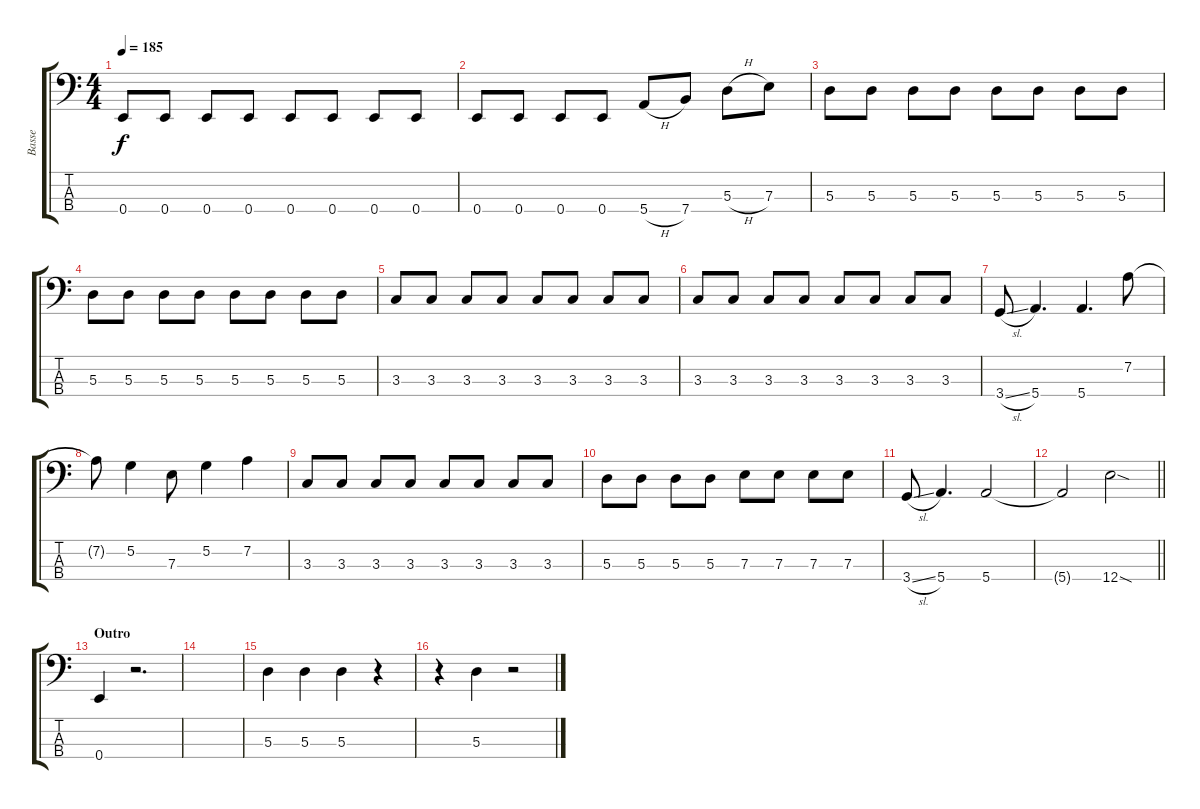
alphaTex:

\track ("Basse" "Basse") {instrument electricbassfinger}
\staff {score tabs}
\tuning (G2 D2 A1 E1) {hide}
\ts (4 4)
\tempo 185
\clef f4
\ks c
0.4.8{dy f} 0.4.8 0.4.8 0.4.8 0.4.8 0.4.8 0.4.8 0.4.8 |
0.4.8 0.4.8 0.4.8 0.4.8 5.4{h}.8 7.4.8 5.3{h}.8 7.3.8 |
5.3.8 5.3.8 5.3.8 5.3.8 5.3.8 5.3.8 5.3.8 5.3.8 |
5.3.8 5.3.8 5.3.8 5.3.8 5.3.8 5.3.8 5.3.8 5.3.8 |
3.3.8 3.3.8 3.3.8 3.3.8 3.3.8 3.3.8 3.3.8 3.3.8 |
3.3.8 3.3.8 3.3.8 3.3.8 3.3.8 3.3.8 3.3.8 3.3.8 |
3.4{sl}.8 5.4.4{d} 5.4.4{d} 7.2.8 |
7.2{t}.8 5.2.4 7.3.8 5.2.4 7.2.4 |
3.3.8 3.3.8 3.3.8 3.3.8 3.3.8 3.3.8 3.3.8 3.3.8 |
5.3.8 5.3.8 5.3.8 5.3.8 7.3.8 7.3.8 7.3.8 7.3.8 |
3.4{sl}.8 5.4.4{d} 5.4.2 |
\barLineRight lightlight
5.4{t}.2 12.4{sod}.2 |
\section ("" "Outro")
0.4.4 r.2{d} |
|
5.3.4 5.3.4 5.3.4 r.4 |
r.4 5.3.4 r.2
